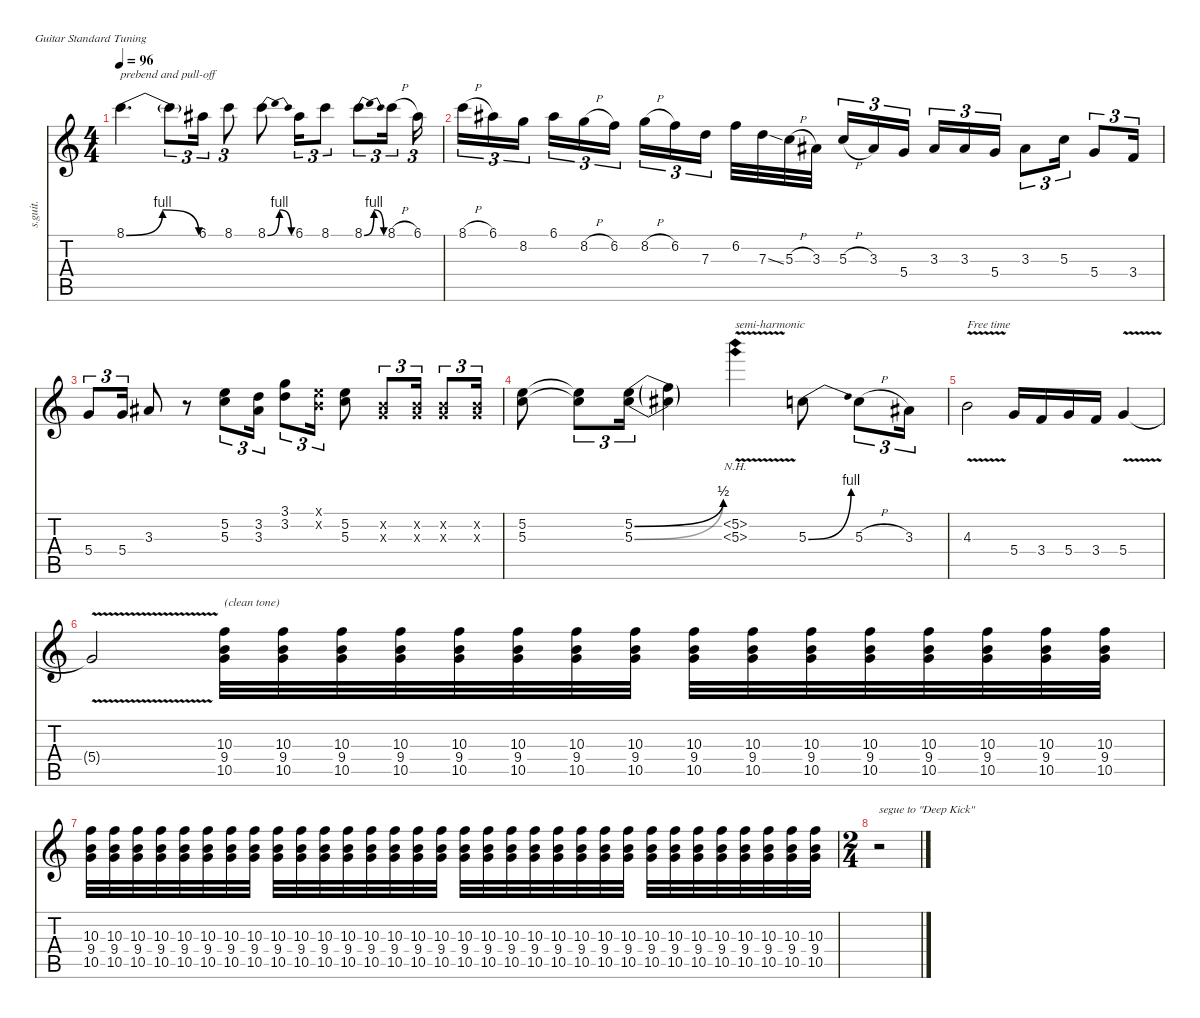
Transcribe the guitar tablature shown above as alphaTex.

\defaultSystemsLayout 4
\hideDynamics
\bracketExtendMode nobrackets
\track ("Dave Navarro (Lead)" "s.guit.") {instrument distortionguitar}
\staff {score tabs}
\tuning (E4 B3 G3 D3 A2 E2)
\ts (4 4)
\tempo 96
\clef g2
\ks c
8.1{be (bendrelease 0 0 15 4 30 4 45 0)}.4{d txt "prebend and pull-off" dy f} 8.1{t}.8{tu (3 2)} 6.1{acc #}.16{tu (3 2)} 8.1.8{tu (3 2)} 8.1{be (bendrelease 0 0 15 4 30 4 45 0)}.8 6.1{acc #}.16{tu (3 2)} 8.1.8{tu (3 2)} 8.1{be (bendrelease 0 0 15 4 30 4 45 0)}.8{tu (3 2)} 8.1{h}.16{tu (3 2)} 6.1{acc #}.16{tu (3 2)} |
8.1{h}.16{tu (3 2)} 6.1{acc #}.16{tu (3 2)} 8.2.16{tu (3 2)} 6.1{acc #}.16{tu (3 2)} 8.2{h}.16{tu (3 2)} 6.2.16{tu (3 2)} 8.2{h}.16{tu (3 2)} 6.2.16{tu (3 2)} 7.3.16{tu (3 2)} 6.2.32 7.3{ss}.32 5.3{h}.32 3.3{acc #}.32 5.3{h}.16{tu (3 2)} 3.3{acc #}.16{tu (3 2)} 5.4.16{tu (3 2)} 3.3{acc #}.16{tu (3 2)} 3.3{acc #}.16{tu (3 2)} 5.4.16{tu (3 2)} 3.3{acc #}.8{tu (3 2)} 5.3.16{tu (3 2)} 5.4.8{tu (3 2)} 3.4.16{tu (3 2)} |
5.4.8{tu (3 2)} 5.4.16{tu (3 2)} 3.3{acc #}.8 r.8 (5.2 5.3).8{tu (3 2)} (3.2 3.3{acc #}).16{tu (3 2)} (3.1 3.2).8{tu (3 2)} (0.1{x} 0.2{x}).16{tu (3 2)} (5.2 5.3).8 (0.2{x} 0.3{x}).8{tu (3 2)} (0.2{x} 0.3{x}).16{tu (3 2)} (0.2{x} 0.3{x}).8{tu (3 2)} (0.2{x} 0.3{x}).16{tu (3 2)} |
(5.2 5.3).8 (5.2{t} 5.3{t}).8{tu (3 2)} (5.2{be (bend 0 0 30 2)} 5.3{be (bend 0 0 30 2)}).16{tu (3 2)} (5.2{t} 5.3{t}).4 (5.2{nh v} 5.3{nh v}).4{txt "semi-harmonic"} 5.3{be (bend 0 0 30 4)}.8 5.3{h}.8{tu (3 2)} 3.3{acc #}.16{tu (3 2)} |
4.3{v}.2{txt "Free time"} 5.4.16 3.4.16 5.4.16 3.4.16 5.4{v}.4 |
5.4{t}.2 (10.3 9.4 10.5).32{txt "(clean tone)"} (10.3 9.4 10.5).32 (10.3 9.4 10.5).32 (10.3 9.4 10.5).32 (10.3 9.4 10.5).32 (10.3 9.4 10.5).32 (10.3 9.4 10.5).32 (10.3 9.4 10.5).32 (10.3 9.4 10.5).32 (10.3 9.4 10.5).32 (10.3 9.4 10.5).32 (10.3 9.4 10.5).32 (10.3 9.4 10.5).32 (10.3 9.4 10.5).32 (10.3 9.4 10.5).32 (10.3 9.4 10.5).32 |
(10.3 9.4 10.5).32 (10.3 9.4 10.5).32 (10.3 9.4 10.5).32 (10.3 9.4 10.5).32 (10.3 9.4 10.5).32 (10.3 9.4 10.5).32 (10.3 9.4 10.5).32 (10.3 9.4 10.5).32 (10.3 9.4 10.5).32 (10.3 9.4 10.5).32 (10.3 9.4 10.5).32 (10.3 9.4 10.5).32 (10.3 9.4 10.5).32 (10.3 9.4 10.5).32 (10.3 9.4 10.5).32 (10.3 9.4 10.5).32 (10.3 9.4 10.5).32 (10.3 9.4 10.5).32 (10.3 9.4 10.5).32 (10.3 9.4 10.5).32 (10.3 9.4 10.5).32 (10.3 9.4 10.5).32 (10.3 9.4 10.5).32 (10.3 9.4 10.5).32 (10.3 9.4 10.5).32 (10.3 9.4 10.5).32 (10.3 9.4 10.5).32 (10.3 9.4 10.5).32 (10.3 9.4 10.5).32 (10.3 9.4 10.5).32 (10.3 9.4 10.5).32 (10.3 9.4 10.5).32 |
\ts (2 4)
\beaming (8 2 2 2 2)
r.2{txt "segue to \"Deep Kick\""}
